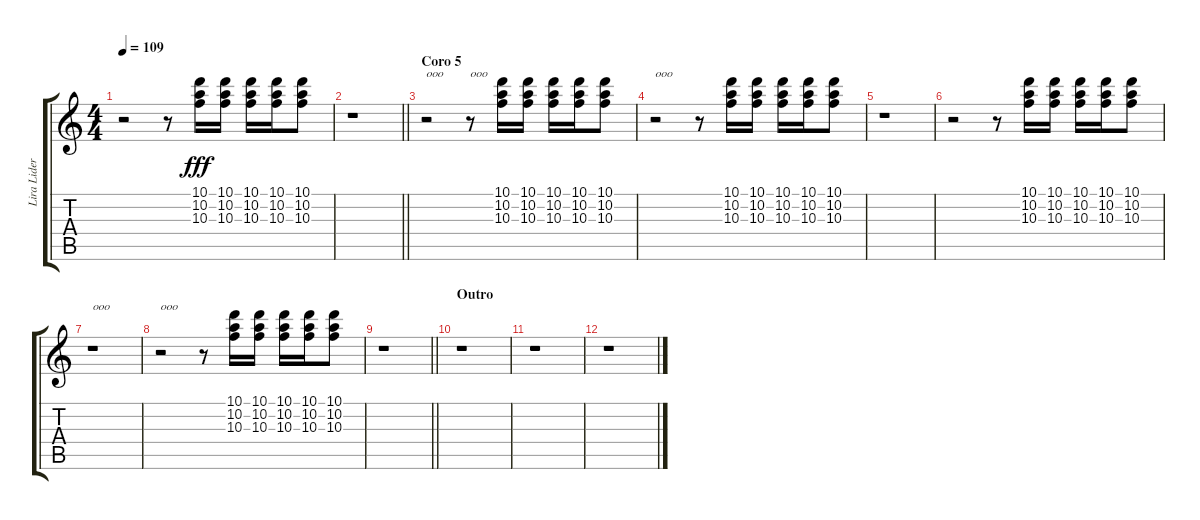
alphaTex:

\track ("Lira Lider" "Lira Lider") {instrument distortionguitar}
\staff {score tabs}
\tuning (E4 B3 G3 D3 A2 E2) {hide}
\ts (4 4)
\tempo 109
\clef g2
\ks c
r.2{dy fff} r.8 (10.1 10.2 10.3).16{balance 8} (10.1 10.2 10.3).16 (10.1 10.2 10.3).16 (10.1 10.2 10.3).16 (10.1 10.2 10.3).8 |
\barLineRight lightlight
r.1 |
\section ("" "Coro 5")
r.2{txt "ooo"} r.8{txt "ooo"} (10.1 10.2 10.3).16{balance 8} (10.1 10.2 10.3).16 (10.1 10.2 10.3).16 (10.1 10.2 10.3).16 (10.1 10.2 10.3).8 |
r.2{txt "ooo"} r.8 (10.1 10.2 10.3).16{balance 8} (10.1 10.2 10.3).16 (10.1 10.2 10.3).16 (10.1 10.2 10.3).16 (10.1 10.2 10.3).8 |
r.1 |
r.2 r.8 (10.1 10.2 10.3).16{balance 8} (10.1 10.2 10.3).16 (10.1 10.2 10.3).16 (10.1 10.2 10.3).16 (10.1 10.2 10.3).8 |
r.1{txt "ooo"} |
r.2{txt "ooo"} r.8 (10.1 10.2 10.3).16{balance 8} (10.1 10.2 10.3).16 (10.1 10.2 10.3).16 (10.1 10.2 10.3).16 (10.1 10.2 10.3).8 |
\barLineRight lightlight
r.1 |
\section ("" "Outro")
r.1 |
r.1 |
r.1
